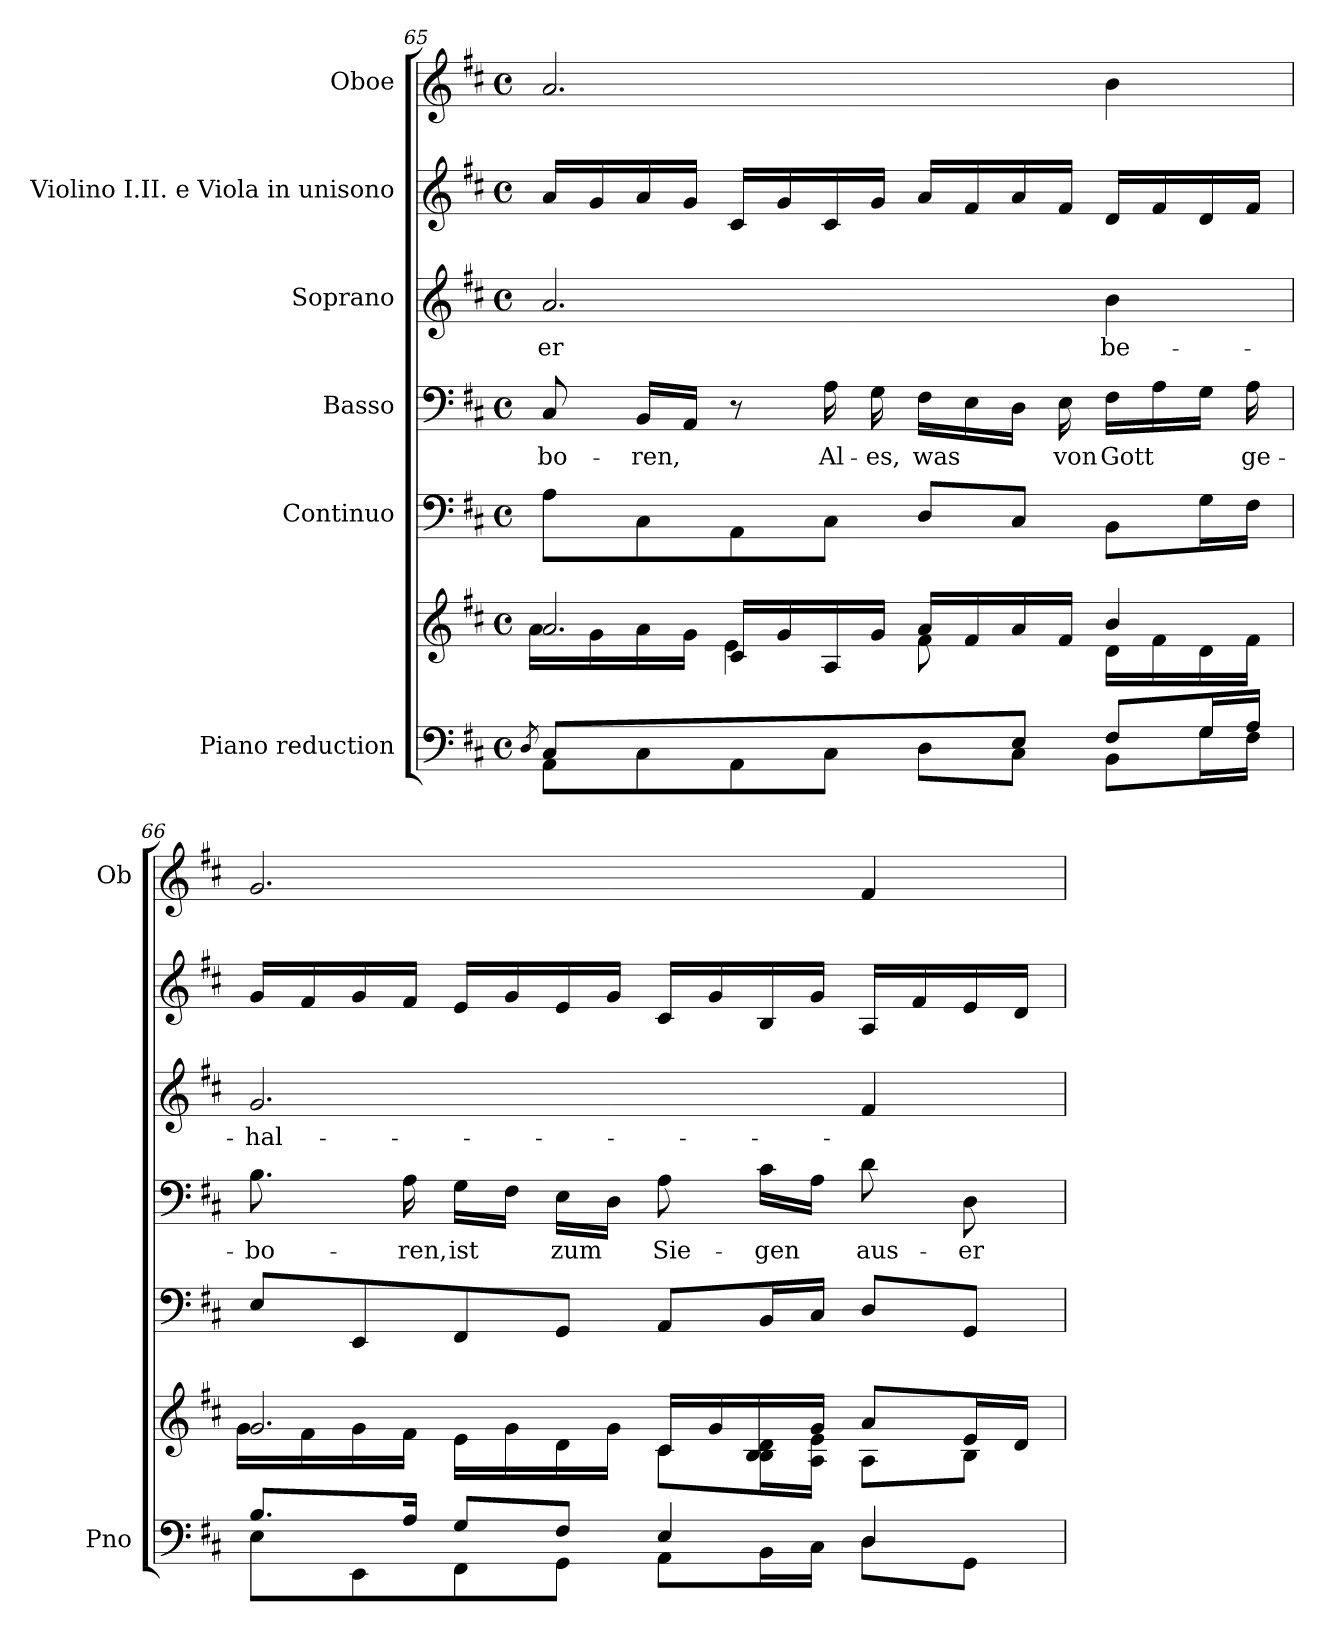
**kern	**kern	**kern	**kern	**text	**kern	**text	**kern	**kern
*part6	*part6	*part5	*part4	*part4	*part3	*part3	*part2	*part1
*staff7	*staff6	*staff5	*staff4	*staff4	*staff3	*staff3	*staff2	*staff1
*I"Piano reduction	*	*I"Continuo	*I"Basso	*	*I"Soprano	*	*I"Violino I.II. e Viola in unisono	*I"Oboe
*I'Pno	*	*	*	*	*	*	*	*I'Ob
*clefF4	*clefG2	*clefF4	*clefF4	*	*clefG2	*	*clefG2	*clefG2
*k[f#c#]	*k[f#c#]	*k[f#c#]	*k[f#c#]	*	*k[f#c#]	*	*k[f#c#]	*k[f#c#]
*M4/4	*M4/4	*M4/4	*M4/4	*	*M4/4	*	*M4/4	*M4/4
*met(c)	*met(c)	*met(c)	*met(c)	*	*met(c)	*	*met(c)	*met(c)
=65	=65	=65	=65	=65	=65	=65	=65	=65
8qD/	.	.	.	.	.	.	.	.
*^	*^	*	*	*	*	*	*	*
*	*	*	*^	*	*	*	*	*	*	*
!	!	!	!	!	!	!	!LO:LY:b	!	!LO:LY:b	!	!
4C#/	8AA\L	2.a/	16a\LL	4ryy	8A\L	8C#/	bo-	2.a/	er	16a/LL	2.a/
.	.	.	16g\	.	.	.	.	.	.	16g/	.
!	!	!	!	!	!	!	!LO:LY:b	!	!	!	!
.	8C#\	.	16a\	.	8C#\	16BB/LL	ren,	.	.	16a/	.
.	.	.	16g\JJ	.	.	16AA/JJ	.	.	.	16g/JJ	.
4.ryy	8AA\	.	16c#/LL	4e\	8AA\	8r	.	.	.	16c#/LL	.
.	.	.	16g/	.	.	.	.	.	.	16g/	.
!	!	!	!	!	!	!	!LO:LY:b	!	!	!	!
.	8C#\J	.	16A/	.	8C#\J	16A\	Al-	.	.	16c#/	.
!	!	!	!	!	!	!	!LO:LY:b	!	!	!	!
.	.	.	16g/JJ	.	.	16G\	-es,	.	.	16g/JJ	.
!	!	!	!	!	!	!	!LO:LY:b	!	!	!	!
.	8D\L	.	16a/LL	8f#\L	8D/L	16F#\LL	was	.	.	16a/LL	.
.	.	.	16f#/	.	.	16E\	.	.	.	16f#/	.
8E/J	8C#\J	.	16a/	4.ryy	8C#/J	16D\JJ	.	.	.	16a/	.
!	!	!	!	!	!	!	!LO:LY:b	!	!	!	!
.	.	.	16f#/JJ	.	.	16E\	von	.	.	16f#/JJ	.
!	!	!	!	!	!	!	!LO:LY:b	!	!LO:LY:b	!	!
8F#/L	8BB\L	4b/	16d\LL	.	8BB\L	16F#\LL	Gott	4b\	be-	16d/LL	4b\
.	.	.	16f#\	.	.	16A\	.	.	.	16f#/	.
16G/L	16G\L	.	16d\	.	16G\L	16G\JJ	.	.	.	16d/	.
!	!	!	!	!	!	!	!LO:LY:b	!	!	!	!
16A/JJ	16F#\JJ	.	16f#\JJ	.	16F#\JJ	16A\	ge-	.	.	16f#/JJ	.
!!LO:PB:g=z
=66	=66	=66	=66	=66	=66	=66	=66	=66	=66	=66	=66
!	!	!	!	!	!	!	!LO:LY:b	!	!LO:LY:b	!	!
8.B/L	8E\L	2.g/	16g\LL	2ryy	8E/L	8.B\	bo-	2.g/	hal-	16g/LL	2.g/
.	.	.	16f#\	.	.	.	.	.	.	16f#/	.
.	8EE\	.	16g\	.	8EE/	.	.	.	.	16g/	.
!	!	!	!	!	!	!	!LO:LY:b	!	!	!	!
16A/Jk	.	.	16f#\JJ	.	.	16A\	ren,	.	.	16f#/JJ	.
!	!	!	!	!	!	!	!LO:LY:b	!	!	!	!
8G/L	8FF#\	.	16e\LL	.	8FF#/	16G\LL	ist	.	.	16e/LL	.
.	.	.	16g\	.	.	16F#\JJ	.	.	.	16g/	.
!	!	!	!	!	!	!	!LO:LY:b	!	!	!	!
8F#/J	8GG\J	.	16d\	.	8GG/J	16E\LL	zum	.	.	16e/	.
.	.	.	16g\JJ	.	.	16D\JJ	.	.	.	16g/JJ	.
!	!	!	!	!	!	!	!LO:LY:b	!	!	!	!
4E/	8AA\L	.	8c#\L	16c#/LL	8AA/L	8A\	Sie-	.	.	16c#/LL	.
.	.	.	.	16g/	.	.	.	.	.	16g/	.
!	!	!	!	!	!	!	!LO:LY:b	!	!	!	!
.	16BB\L	.	16B\ 16d\L	16B/	16BB/L	16c#\LL	gen	.	.	16B/	.
.	16C#\JJ	.	16A\ 16e\JJ	16g/JJ	16C#/JJ	16A\JJ	.	.	.	16g/JJ	.
!	!	!	!	!	!	!	!LO:LY:b	!	!	!	!
4D/	8D\L	8a/L	8A\L	4ryy	8D/L	8d\	aus-	4f#/	.	16A/LL	4f#/
.	.	.	.	.	.	.	.	.	.	16f#/	.
!	!	!	!	!	!	!	!LO:LY:b	!	!	!	!
.	8GG\J	16e/L	8B\J	.	8GG/J	8D\	er-	.	.	16e/	.
.	.	16d/JJ	.	.	.	.	.	.	.	16d/JJ	.
*v	*v	*	*	*	*	*	*	*	*	*	*
*	*v	*v	*v	*	*	*	*	*	*	*
=	=	=	=	=	=	=	=	=
*-	*-	*-	*-	*-	*-	*-	*-	*-
